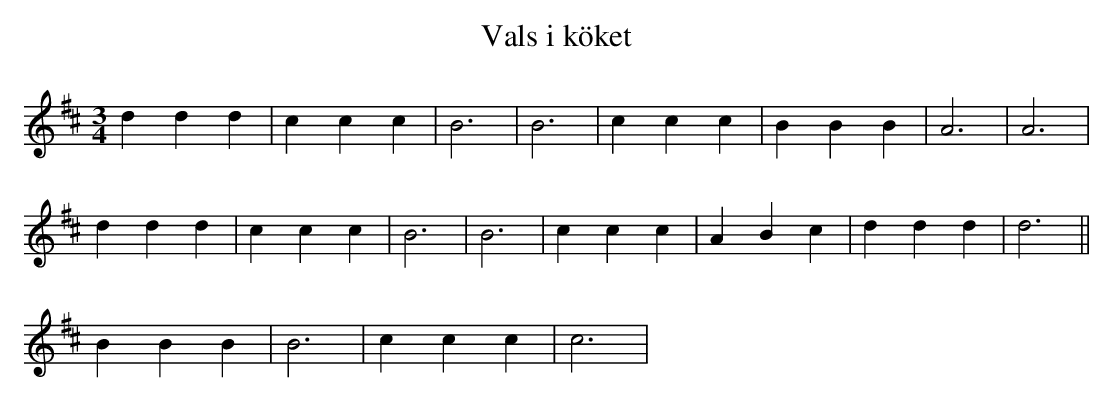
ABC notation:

X:1
T:Vals i köket
M:3/4
L:1/4
K:D
d d d | c c c | B3 | B3 | c c c | B B B | A3 | A3 |
d d d | c c c | B3 | B3 | c c c | A B c | d d d | d3 ||
B B B | B3 | c c c | c3 |
